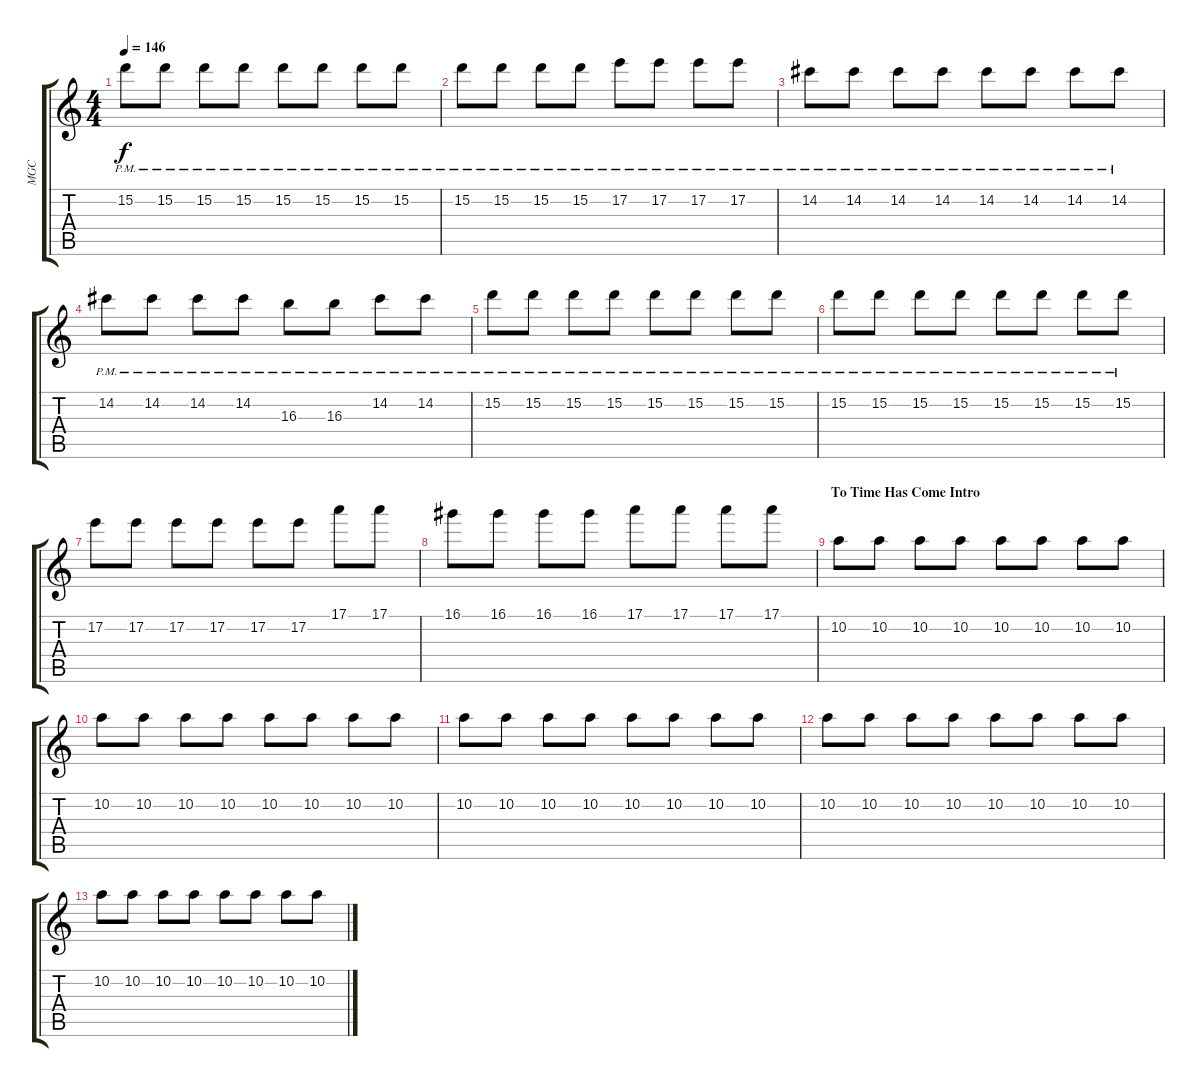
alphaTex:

\track ("MGC" "MGC") {instrument overdrivenguitar}
\staff {score tabs}
\tuning (E4 B3 G3 D3 A2 E2) {hide}
\ts (4 4)
\tempo 146
\clef g2
\ks c
15.2{pm}.8{dy f} 15.2{pm}.8 15.2{pm}.8 15.2{pm}.8 15.2{pm}.8 15.2{pm}.8 15.2{pm}.8 15.2{pm}.8 |
15.2{pm}.8 15.2{pm}.8 15.2{pm}.8 15.2{pm}.8 17.2{pm}.8 17.2{pm}.8 17.2{pm}.8 17.2{pm}.8 |
14.2{pm}.8 14.2{pm}.8 14.2{pm}.8 14.2{pm}.8 14.2{pm}.8 14.2{pm}.8 14.2{pm}.8 14.2{pm}.8 |
14.2{pm}.8 14.2{pm}.8 14.2{pm}.8 14.2{pm}.8 16.3{pm}.8 16.3{pm}.8 14.2{pm}.8 14.2{pm}.8 |
15.2{pm}.8 15.2{pm}.8 15.2{pm}.8 15.2{pm}.8 15.2{pm}.8 15.2{pm}.8 15.2{pm}.8 15.2{pm}.8 |
15.2{pm}.8 15.2{pm}.8 15.2{pm}.8 15.2{pm}.8 15.2{pm}.8 15.2{pm}.8 15.2{pm}.8 15.2{pm}.8 |
17.2.8 17.2.8 17.2.8 17.2.8 17.2.8 17.2.8 17.1.8 17.1.8 |
16.1.8 16.1.8 16.1.8 16.1.8 17.1.8 17.1.8 17.1.8 17.1.8 |
\section ("" "To Time Has Come Intro")
10.2.8 10.2.8 10.2.8 10.2.8 10.2.8 10.2.8 10.2.8 10.2.8 |
10.2.8 10.2.8 10.2.8 10.2.8 10.2.8 10.2.8 10.2.8 10.2.8 |
10.2.8 10.2.8 10.2.8 10.2.8 10.2.8 10.2.8 10.2.8 10.2.8 |
10.2.8 10.2.8 10.2.8 10.2.8 10.2.8 10.2.8 10.2.8 10.2.8 |
10.2.8 10.2.8 10.2.8 10.2.8 10.2.8 10.2.8 10.2.8 10.2.8
